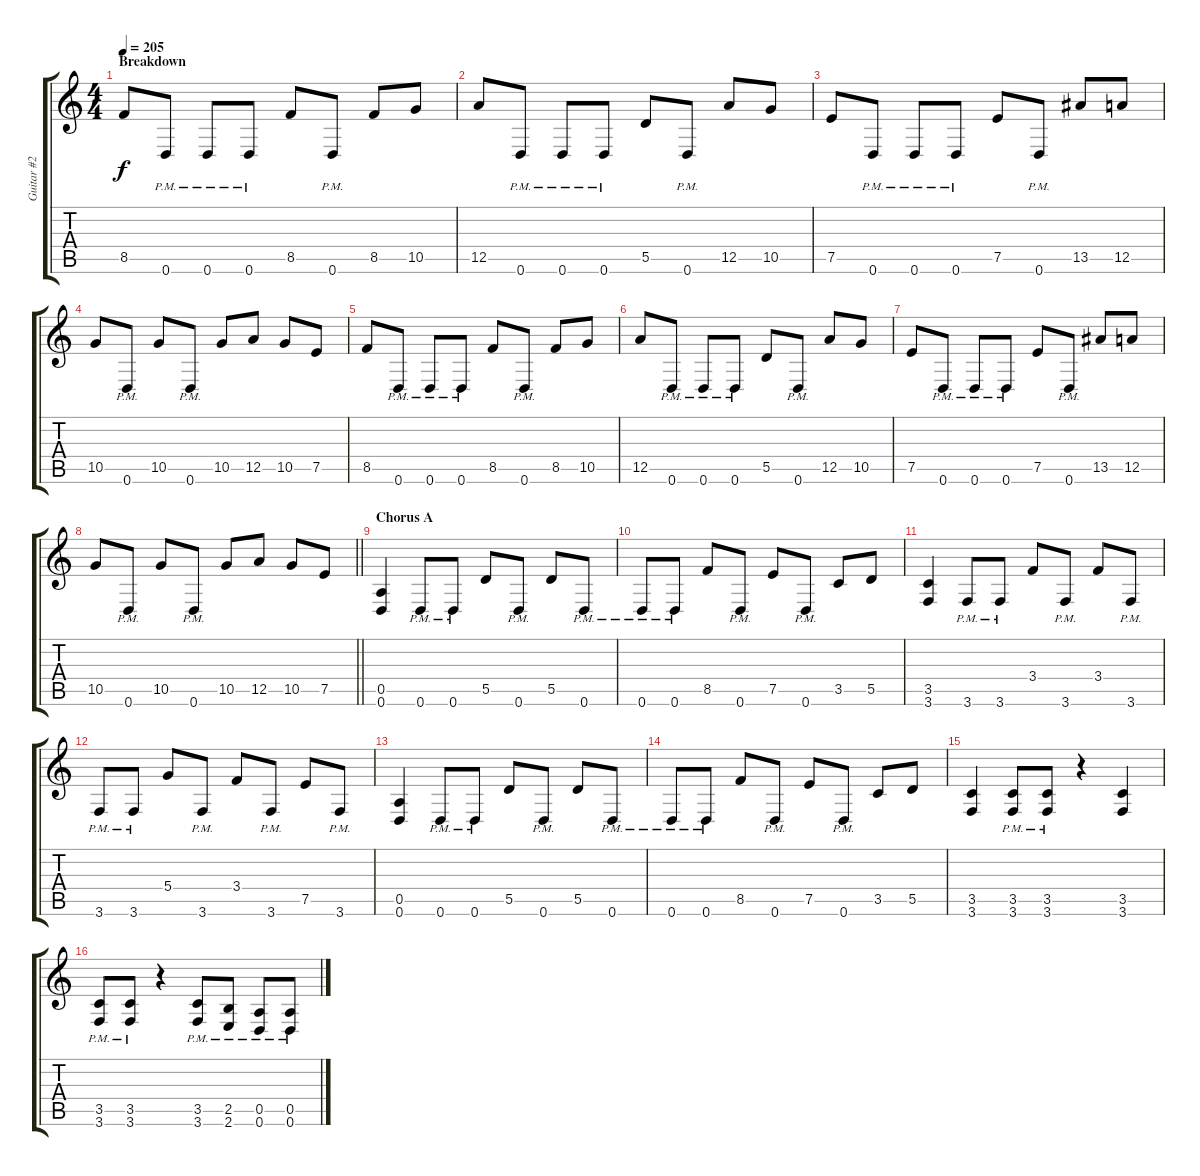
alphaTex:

\track ("Guitar #2" "Guitar #2") {instrument overdrivenguitar}
\staff {score tabs}
\tuning (E4 B3 G3 D3 A2 D2) {hide}
\ts (4 4)
\section ("" "Breakdown")
\tempo 205
\clef g2
\ks c
8.5.8{dy f} 0.6{pm}.8 0.6{pm}.8 0.6{pm}.8 8.5.8 0.6{pm}.8 8.5.8 10.5.8 |
12.5.8 0.6{pm}.8 0.6{pm}.8 0.6{pm}.8 5.5.8 0.6{pm}.8 12.5.8 10.5.8 |
7.5.8 0.6{pm}.8 0.6{pm}.8 0.6{pm}.8 7.5.8 0.6{pm}.8 13.5.8 12.5.8 |
10.5.8 0.6{pm}.8 10.5.8 0.6{pm}.8 10.5.8 12.5.8 10.5.8 7.5.8 |
8.5.8 0.6{pm}.8 0.6{pm}.8 0.6{pm}.8 8.5.8 0.6{pm}.8 8.5.8 10.5.8 |
12.5.8 0.6{pm}.8 0.6{pm}.8 0.6{pm}.8 5.5.8 0.6{pm}.8 12.5.8 10.5.8 |
7.5.8 0.6{pm}.8 0.6{pm}.8 0.6{pm}.8 7.5.8 0.6{pm}.8 13.5.8 12.5.8 |
\barLineRight lightlight
10.5.8 0.6{pm}.8 10.5.8 0.6{pm}.8 10.5.8 12.5.8 10.5.8 7.5.8 |
\section ("" "Chorus A")
(0.5 0.6).4 0.6{pm}.8 0.6{pm}.8 5.5.8 0.6{pm}.8 5.5.8 0.6{pm}.8 |
0.6{pm}.8 0.6{pm}.8 8.5.8 0.6{pm}.8 7.5.8 0.6{pm}.8 3.5.8 5.5.8 |
(3.5 3.6).4 3.6{pm}.8 3.6{pm}.8 3.4.8 3.6{pm}.8 3.4.8 3.6{pm}.8 |
3.6{pm}.8 3.6{pm}.8 5.4.8 3.6{pm}.8 3.4.8 3.6{pm}.8 7.5.8 3.6{pm}.8 |
(0.5 0.6).4 0.6{pm}.8 0.6{pm}.8 5.5.8 0.6{pm}.8 5.5.8 0.6{pm}.8 |
0.6{pm}.8 0.6{pm}.8 8.5.8 0.6{pm}.8 7.5.8 0.6{pm}.8 3.5.8 5.5.8 |
(3.5 3.6).4 (3.5{pm} 3.6{pm}).8 (3.5{pm} 3.6{pm}).8 r.4 (3.5 3.6).4 |
(3.5{pm} 3.6{pm}).8 (3.5{pm} 3.6{pm}).8 r.4 (3.5{pm} 3.6{pm}).8 (2.5{pm} 2.6{pm}).8 (0.5{pm} 0.6{pm}).8 (0.5{pm} 0.6{pm}).8
